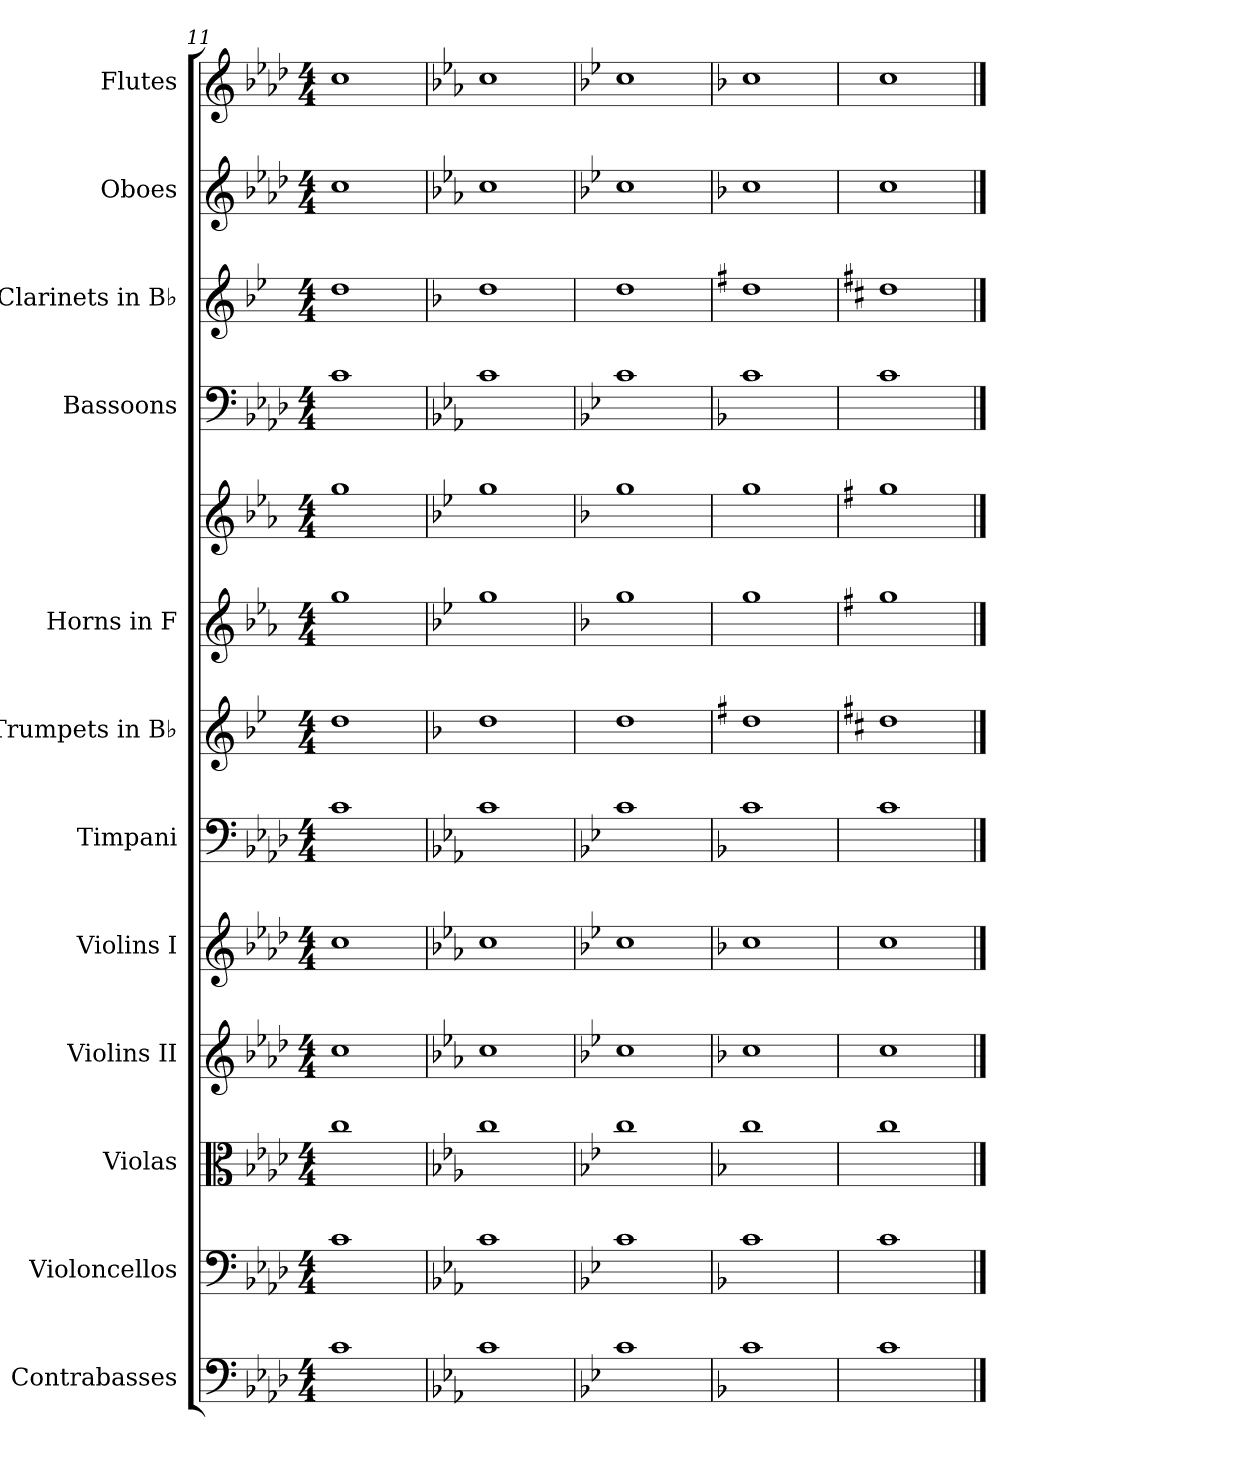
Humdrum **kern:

**kern	**kern	**kern	**kern	**kern	**kern	**kern	**kern	**kern	**kern	**kern	**kern	**kern
*part12	*part11	*part10	*part9	*part8	*part7	*part6	*part5	*part5	*part4	*part3	*part2	*part1
*staff13	*staff12	*staff11	*staff10	*staff9	*staff8	*staff7	*staff6	*staff5	*staff4	*staff3	*staff2	*staff1
*I"Contrabasses	*I"Violoncellos	*I"Violas	*I"Violins II	*I"Violins I	*I"Timpani	*I"Trumpets in B♭	*I"Horns in F	*	*I"Bassoons	*I"Clarinets in B♭	*I"Oboes	*I"Flutes
*I'Cb.	*I'Vc.	*I'Vla.	*I'Vln. II	*I'Vln. I	*I'Timp.	*	*	*	*I'Bsn.	*	*I'Ob.	*I'Fl.
!!LO:PB:g=z
*clefF4	*clefF4	*clefC3	*clefG2	*clefG2	*clefF4	*clefG2	*clefG2	*clefG2	*clefF4	*clefG2	*clefG2	*clefG2
*ITrd7c12	*	*	*	*	*	*ITrd1c2	*ITrd4c7	*ITrd4c7	*	*ITrd1c2	*	*
*k[b-e-a-d-]	*k[b-e-a-d-]	*k[b-e-a-d-]	*k[b-e-a-d-]	*k[b-e-a-d-]	*k[b-e-a-d-]	*k[b-e-a-d-]	*k[b-e-a-d-]	*k[b-e-a-d-]	*k[b-e-a-d-]	*k[b-e-a-d-]	*k[b-e-a-d-]	*k[b-e-a-d-]
*M4/4	*M4/4	*M4/4	*M4/4	*M4/4	*M4/4	*M4/4	*M4/4	*M4/4	*M4/4	*M4/4	*M4/4	*M4/4
=11	=11	=11	=11	=11	=11	=11	=11	=11	=11	=11	=11	=11
1C	1c	1cc	1cc	1cc	1c	1cc	1cc	1cc	1c	1cc	1cc	1cc
=12	=12	=12	=12	=12	=12	=12	=12	=12	=12	=12	=12	=12
*k[b-e-a-]	*k[b-e-a-]	*k[b-e-a-]	*k[b-e-a-]	*k[b-e-a-]	*k[b-e-a-]	*k[b-e-a-]	*k[b-e-a-]	*k[b-e-a-]	*k[b-e-a-]	*k[b-e-a-]	*k[b-e-a-]	*k[b-e-a-]
1C	1c	1cc	1cc	1cc	1c	1cc	1cc	1cc	1c	1cc	1cc	1cc
=13	=13	=13	=13	=13	=13	=13	=13	=13	=13	=13	=13	=13
*k[b-e-]	*k[b-e-]	*k[b-e-]	*k[b-e-]	*k[b-e-]	*k[b-e-]	*k[b-e-]	*k[b-e-]	*k[b-e-]	*k[b-e-]	*k[b-e-]	*k[b-e-]	*k[b-e-]
1C	1c	1cc	1cc	1cc	1c	1cc	1cc	1cc	1c	1cc	1cc	1cc
=14	=14	=14	=14	=14	=14	=14	=14	=14	=14	=14	=14	=14
*k[b-]	*k[b-]	*k[b-]	*k[b-]	*k[b-]	*k[b-]	*k[b-]	*k[b-]	*k[b-]	*k[b-]	*k[b-]	*k[b-]	*k[b-]
1C	1c	1cc	1cc	1cc	1c	1cc	1cc	1cc	1c	1cc	1cc	1cc
=15	=15	=15	=15	=15	=15	=15	=15	=15	=15	=15	=15	=15
*k[]	*k[]	*k[]	*k[]	*k[]	*k[]	*k[]	*k[]	*k[]	*k[]	*k[]	*k[]	*k[]
1C	1c	1cc	1cc	1cc	1c	1cc	1cc	1cc	1c	1cc	1cc	1cc
==	==	==	==	==	==	==	==	==	==	==	==	==
*-	*-	*-	*-	*-	*-	*-	*-	*-	*-	*-	*-	*-
